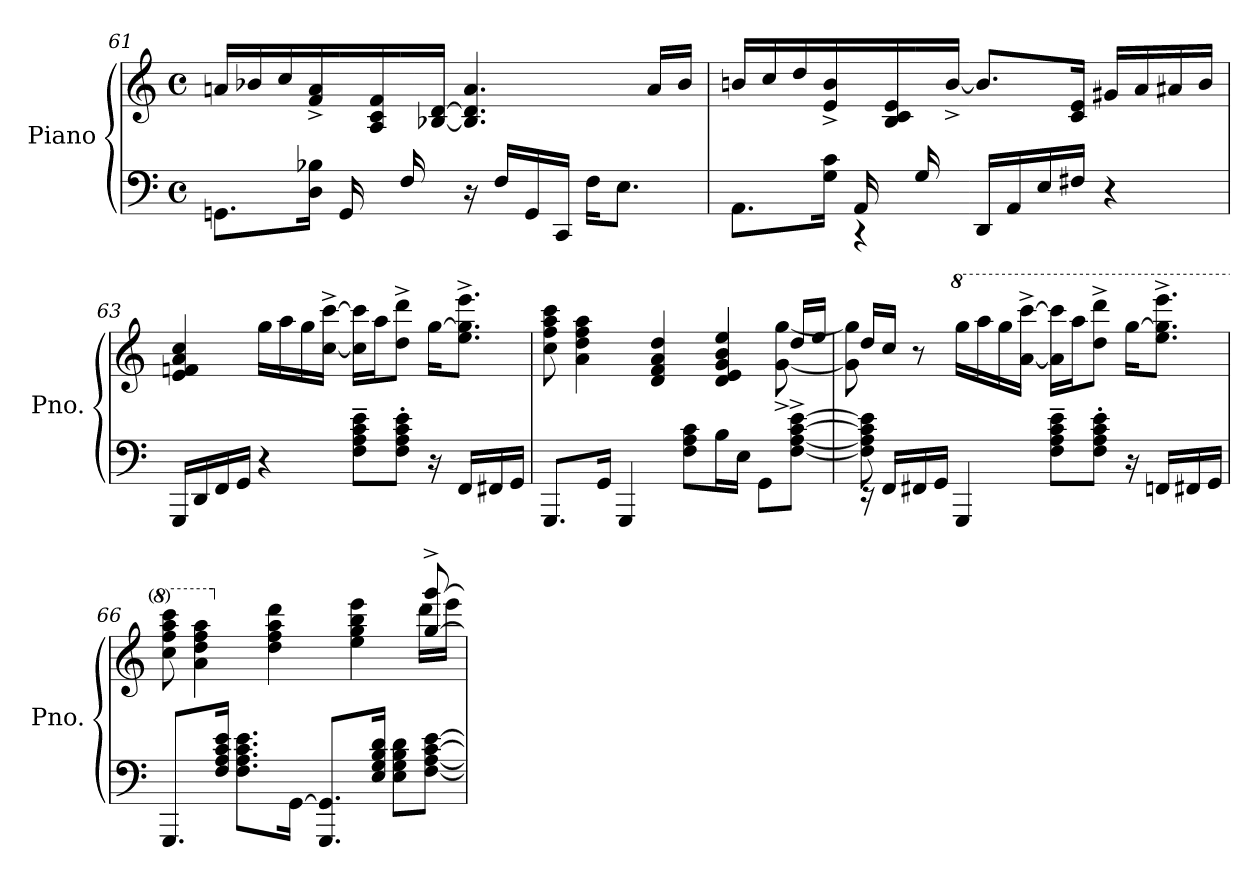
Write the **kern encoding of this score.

**kern	**kern
*part1	*part1
*staff2	*staff1
*I"Piano	*
*I'Pno.	*
!!LO:LB:g=z
*clefF4	*clefG2
*k[]	*k[]
*M4/4	*M4/4
*met(c)	*met(c)
=61	=61
*^	*
4ryy	8.GGn\L	16an/LL
.	.	16b-X/
.	.	16cc/
.	16D\ 16B-X\Jk	16f/^ 16a/^JJ
16GG/LL	4ryy	16ryy
16ryy	.	16A\ 16c\ 16f\
16F/	.	16ryy
2ryy	.	[16B-X\ [16d\JJ
.	16r	4.B-/] 4.d/] 4.a/
.	16F/LL	.
.	16GG/	.
.	16CC/JJ	.
.	16F\KL	.
.	8.E\J	.
.	.	16a/LL
16ryy	.	16b-/JJ
=62	=62	=62
4ryy	8.AA\L	16bn/LL
.	.	16cc/
.	.	16dd/
.	16G\ 16c\Jk	16e/^ 16b/^JJ
16AA/LL	4r	16ryy
16ryy	.	16B\ 16c\ 16e\
16G/	.	16ryy
2ryy	.	[16b^\JJ
.	16DD/LL	8.b/L]
.	16AA/	.
.	16E/	.
.	16F#X/JJ	16c/ 16e/Jk
.	4r	16g#X/LL
.	.	16a/
.	.	16a#X/
16ryy	.	16b/JJ
*v	*v	*
!!LO:LB:g=z
=63	=63
16GGG/LL	4e/ 4fn/ 4a/ 4cc/
16DD/	.
16FF/	.
16GG/JJ	.
4r	16gg\LL
.	16aa\
.	16gg\
.	[16cc\^ [16ccc\^JJ
8F\~ 8A\~ 8c\~ 8e\~L	16cc\] 16ccc\]LL
.	16aa\J
8F\' 8A\' 8c\' 8e\'J	8dd\^ 8ddd\^J
16r	[16gg\KL
16FF/LL	8.ee\^ 8.gg\]^ 8.eee\^J
16FF#X/	.
16GG/JJ	.
=64	=64
*	*^
8.GGG/L	8cc\ 8ff\ 8aa\ 8ccc\	2..ryy
.	4a\ 4dd\ 4ff\ 4aa\	.
16GG/Jk	.	.
4GGG/	.	.
.	4d/ 4f/ 4a/ 4dd/	.
8F\ 8A\ 8c\L	.	.
16B\L	4d/ 4e/ 4g/ 4b/ 4ee/	.
16E\JJ	.	.
8GG\L	.	.
[8F\^ [8A\^ [8c\^ [8e\^J	16dd/LL	[8g\^ [8gg\^
.	16ee/JJ	.
!!LO:LB:g=z	!!
=65	=65	=65
*^	*	*
8F\] 8A\] 8c\] 8e\]	16r	16dd/LL	8g\] 8gg\]
.	16FF/LL	16cc/JJ	.
8ryy	16FF#X/	8r	2..ryy
.	16GG/JJ	.	.
*	*	*8va	*
4GGG/	2.ryy	16ggg\LL	.
.	.	16aaa\	.
.	.	16ggg\	.
.	.	[16aa\^ [16cccc\^JJ	.
8F\~ 8A\~ 8c\~ 8e\~L	.	16aa\] 16cccc\]LL	.
.	.	16aaa\J	.
8F\' 8A\' 8c\' 8e\'J	.	8ddd\^ 8dddd\^J	.
16r	.	[16ggg\KL	.
16FFn/LL	.	8.eee\^ 8.ggg\]^ 8.eeee\^J	.
16FF#X/	.	.	.
16GG/JJ	.	.	.
*v	*v	*	*
=66	=66	=66
8.GGG/L	8ccc\ 8fff\ 8aaa\ 8cccc\	2..ryy
.	4aa\ 4ddd\ 4fff\ 4aaa\	.
16F/ 16A/ 16c/ 16e/Jk	.	.
8.F\ 8.A\ 8.c\ 8.e\L	.	.
*	*X8va	*
.	4dd\ 4ff\ 4aa\ 4ddd\	.
[16GG\Jk	.	.
8.GGG/ 8.GG/]L	.	.
.	4ee\ 4gg\ 4bb\ 4eee\	.
16E/ 16G/ 16B/ 16d/Jk	.	.
8E\ 8G\ 8B\ 8d\L	.	.
[8F\ [8A\ [8c\ [8e\J	[8gg/^ [8ggg/^	16ddd\LL
.	.	16eee\JJ
*	*v	*v
=	=
*-	*-
